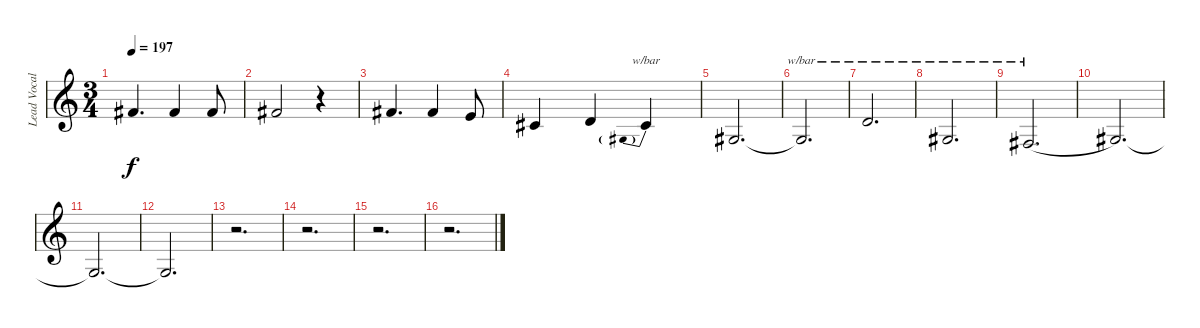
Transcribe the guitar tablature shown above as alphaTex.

\track ("Lead Vocals I" "Lead Vocal") {instrument lead6voice}
\staff {score}
\tuning (Eb4 Bb3 Gb3 Db3 Ab2 Db2) {hide}
\ts (3 4)
\tempo 197
\clef g2
\ks c
8.2.4{d dy f} 8.2.4 8.2.8 |
6.2{be (custom 0 4 10 4 20 0 60 0)}.2 r.4 |
8.2.4{d} 8.2.4 6.2.8 |
7.3.4 8.3.4 7.4.4{tbe (predive default 0 10 60 10)} |
7.4{t}.2{d} |
7.4{t}.2{d tbe (custom default 0 0 19 0 21 -4 39 -4 41 0 60 0)} |
7.4{t}.2{d tbe (custom default 0 12 19 12 21 10 39 10 41 6 60 6)} |
7.4{t}.2{d tbe (custom default 0 0 18 0 21 -4 39 -4 41 -6 60 -6)} |
7.4{t}.2{d tbe (hold default 0 -4 60 -4)} |
7.4{t}.2{d} |
7.4{t}.2{d} |
7.4{t}.2{d} |
r.2{d} |
r.2{d} |
r.2{d} |
r.2{d}
